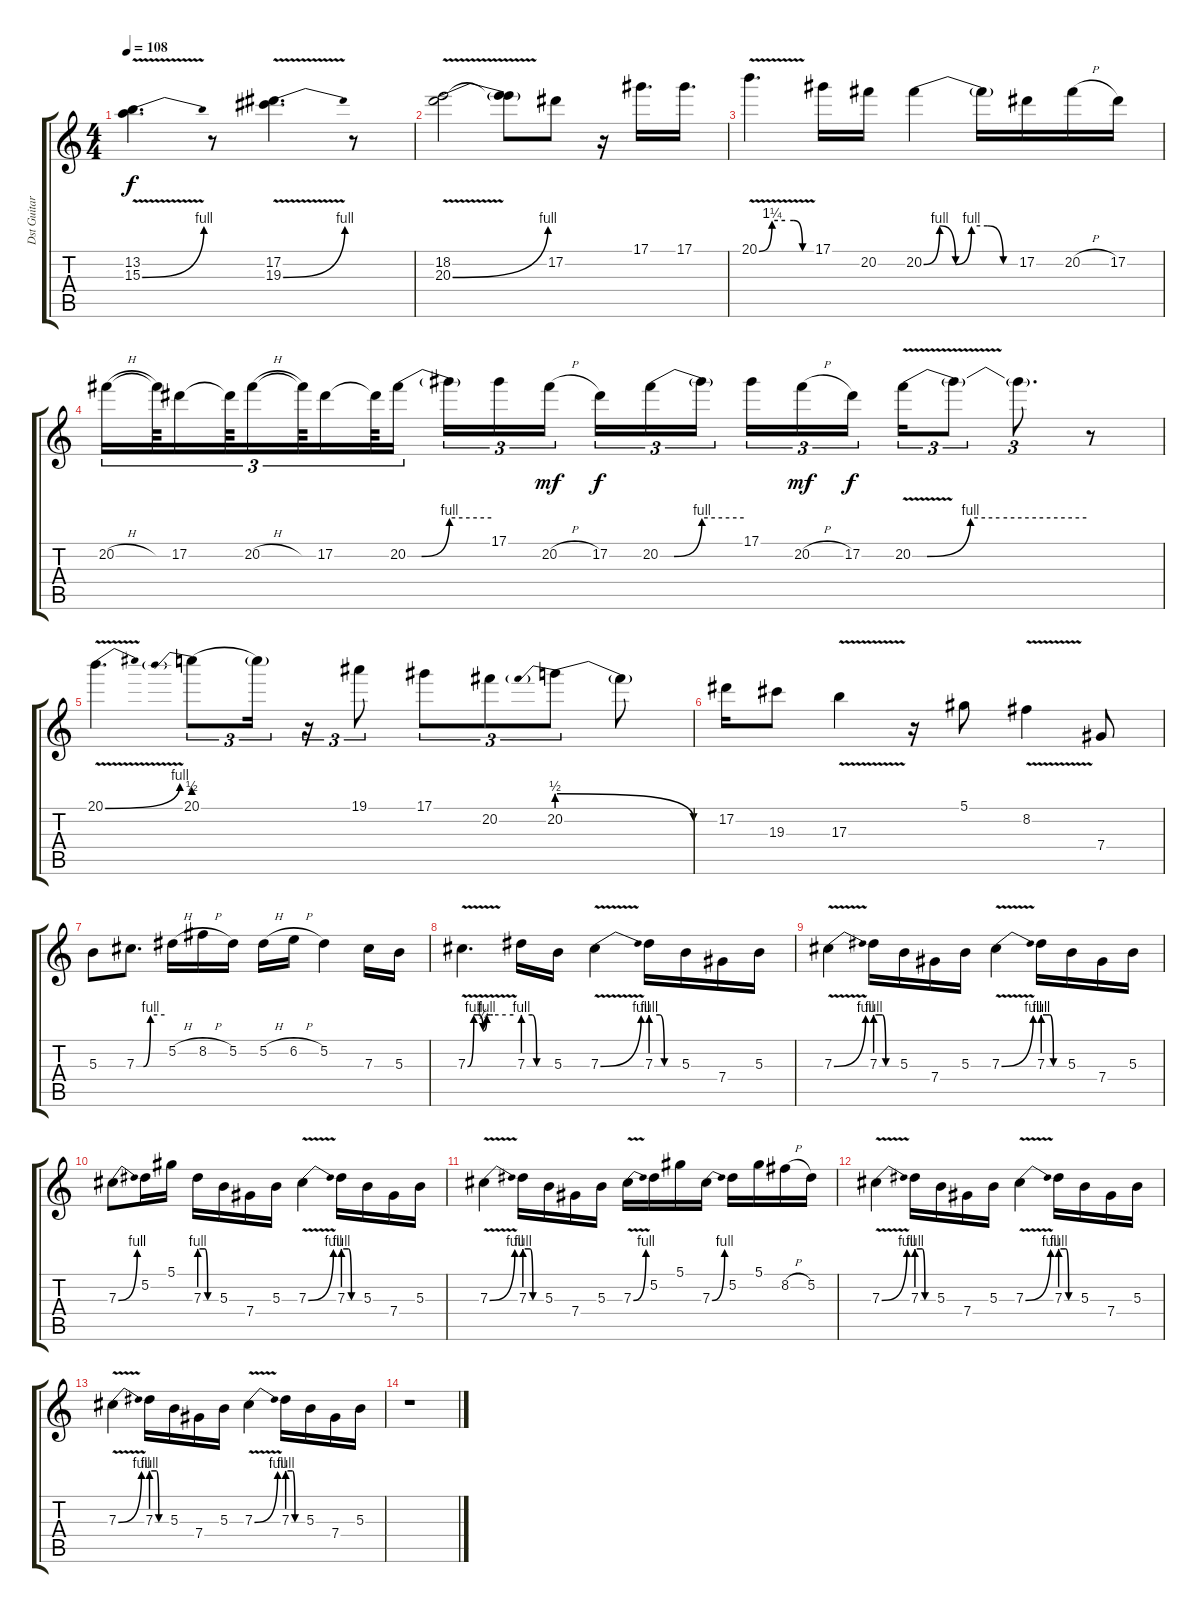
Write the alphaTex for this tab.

\track ("Dst Guitar - Solo (Eb Tuning)" "Dst Guitar") {instrument distortionguitar}
\staff {score tabs}
\tuning (Eb4 Bb3 Gb3 Db3 Ab2 Eb2) {hide}
\ts (4 4)
\tempo 108
\clef g2
\ks c
(13.2 15.3{be (bend 0 0 60 4) v}).4{d dy f} r.8 (17.2 19.3{be (bend 0 0 60 4) v}).4{d} r.8 |
(18.2 20.3{be (bend 0 0 60 4) v}).2 (18.2{t} 20.3{t}).8 17.2.8 r.16 17.1.16{d} 17.1.16{d} |
20.1{be (custom 0 0 15 5 30 5 40 5 50 0 60 0) v}.4{d} 17.1.16 20.2.16 20.2{be (custom 0 0 10 4 20 0 30 4 40 4 50 0 60 0)}.4 20.2{t}.16 17.2.16 20.2{h}.16 17.2.16 |
20.2{h}.16{tu (3 2) volume 6} 20.2{t}.64{tu (3 2)} 17.2.16{tu (3 2)} 17.2{t}.64{tu (3 2)} 20.2{h}.16{tu (3 2)} 20.2{t}.64{tu (3 2)} 17.2.16{tu (3 2)} 17.2{t}.64{tu (3 2)} 20.2{be (custom 0 0 10 0 30 4 60 4)}.16{tu (3 2)} 20.2{t}.16{tu (3 2)} 17.1.16{tu (3 2)} 20.2{h}.16{tu (3 2) dy mf beam splitsecondary} 17.2.16{tu (3 2) dy f} 20.2{be (custom 0 0 10 0 30 4 60 4)}.16{tu (3 2)} 20.2{t}.16{tu (3 2)} 17.1.16{tu (3 2)} 20.2{h}.16{tu (3 2) dy mf} 17.2.16{tu (3 2) dy f beam splitsecondary} 20.2{be (custom 0 0 5 0 20 4 30 4 60 4) v}.16{tu (3 2)} 20.2{t}.8{tu (3 2)} 20.2{t}.8{d tu (3 2)} r.8 |
20.1{be (bend 0 0 60 4) v}.4{d} 20.1{be (prebend 0 2 60 2)}.8{tu (3 2)} 20.1{t}.16{tu (3 2)} r.16{tu (3 2)} 19.1.8{tu (3 2)} 17.1.8{tu (3 2)} 20.2.8{tu (3 2)} 20.2{be (prebendrelease 0 2 60 0)}.8{tu (3 2)} 20.2{t}.8 |
17.2.16 19.3.8 17.3{v}.4 r.16 5.1.8 8.2{v}.4 7.4.8 |
5.3.8 7.3{be (custom 0 0 15 0 30 4 60 4)}.8{d} 5.2{h}.16 8.2{h}.16 5.2.16 5.2{h}.16 6.2{h}.16 5.2.4 7.3.16 5.3.16 |
7.3{be (custom 0 0 8 4 13 4 20 1 25 4 30 4 33 4 50 4 60 4) v}.4{d volume 2} 7.3{be (custom 0 4 20 4 30 0 40 0 60 0)}.16 5.3.16 7.3{be (bend 0 0 60 4) v}.4 7.3{be (custom 0 4 20 4 30 0 40 0 60 0)}.16 5.3.16 7.4.16 5.3.16 |
7.3{be (bend 0 0 60 4) v}.4 7.3{be (custom 0 4 20 4 30 0 40 0 60 0)}.16 5.3.16 7.4.16 5.3.16 7.3{be (bend 0 0 60 4) v}.4 7.3{be (custom 0 4 20 4 30 0 40 0 60 0)}.16 5.3.16 7.4.16 5.3.16 |
7.3{be (bend 0 0 60 4)}.8 5.2.16 5.1.16 7.3{be (custom 0 4 20 4 30 0 40 0 60 0)}.16 5.3.16 7.4.16 5.3.16 7.3{be (bend 0 0 60 4) v}.4 7.3{be (custom 0 4 20 4 30 0 40 0 60 0)}.16 5.3.16 7.4.16 5.3.16 |
7.3{be (bend 0 0 60 4) v}.4 7.3{be (custom 0 4 20 4 30 0 40 0 60 0)}.16 5.3.16 7.4.16 5.3.16 7.3{be (bend 0 0 60 4) v}.16 5.2.16 5.1.16 7.3{be (bend 0 0 60 4)}.16 5.2.16 5.1.16 8.2{h}.16 5.2.16 |
7.3{be (bend 0 0 60 4) v}.4{volume 0} 7.3{be (custom 0 4 20 4 30 0 40 0 60 0)}.16 5.3.16 7.4.16 5.3.16 7.3{be (bend 0 0 60 4) v}.4 7.3{be (custom 0 4 20 4 30 0 40 0 60 0)}.16 5.3.16 7.4.16 5.3.16 |
7.3{be (bend 0 0 60 4) v}.4 7.3{be (custom 0 4 20 4 30 0 40 0 60 0)}.16 5.3.16 7.4.16 5.3.16 7.3{be (bend 0 0 60 4) v}.4 7.3{be (custom 0 4 20 4 30 0 40 0 60 0)}.16 5.3.16 7.4.16 5.3.16 |
r.1
